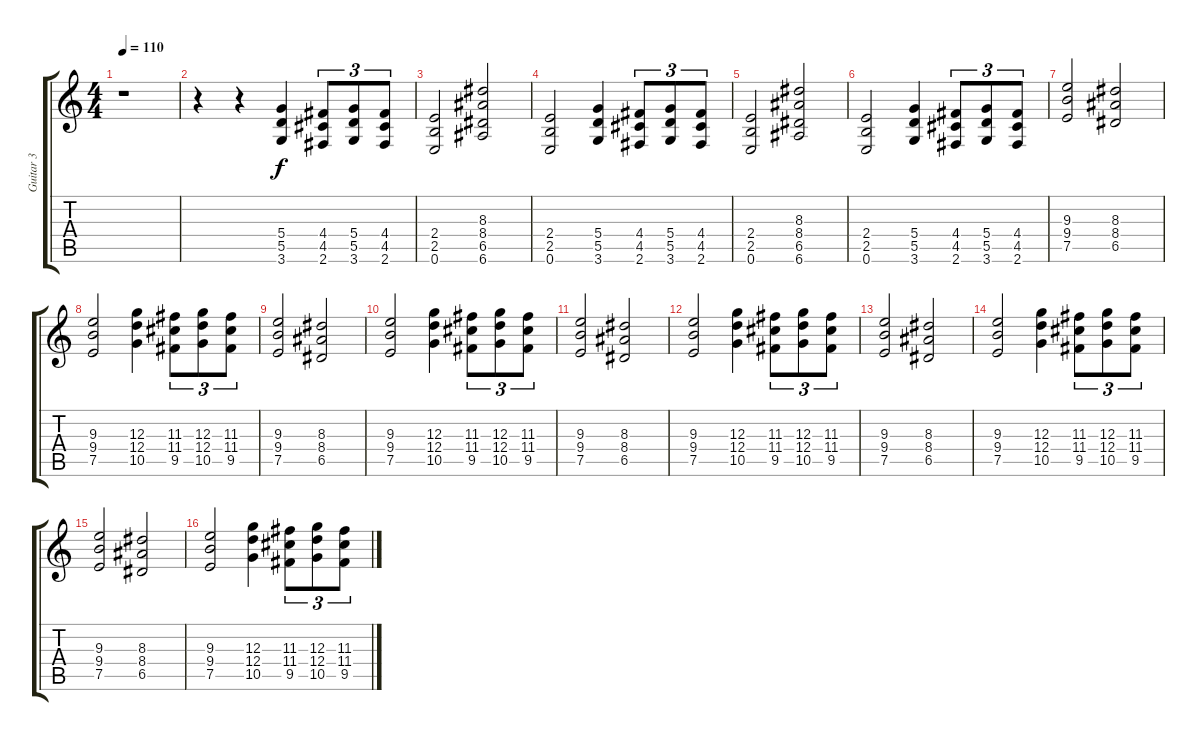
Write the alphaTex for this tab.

\track ("Guitar 3" "Guitar 3") {instrument distortionguitar}
\staff {score tabs}
\tuning (E4 B3 G3 D3 A2 E2) {hide}
\ts (4 4)
\tempo 110
\clef g2
\ks c
r.1{dy f} |
r.4 r.4 (5.4 5.5 3.6).4 (4.4 4.5 2.6).8{tu (3 2)} (5.4 5.5 3.6).8{tu (3 2)} (4.4 4.5 2.6).8{tu (3 2)} |
(2.4 2.5 0.6).2 (8.3 8.4 6.5 6.6).2 |
(2.4 2.5 0.6).2 (5.4 5.5 3.6).4 (4.4 4.5 2.6).8{tu (3 2)} (5.4 5.5 3.6).8{tu (3 2)} (4.4 4.5 2.6).8{tu (3 2)} |
(2.4 2.5 0.6).2 (8.3 8.4 6.5 6.6).2 |
(2.4 2.5 0.6).2 (5.4 5.5 3.6).4 (4.4 4.5 2.6).8{tu (3 2)} (5.4 5.5 3.6).8{tu (3 2)} (4.4 4.5 2.6).8{tu (3 2)} |
(9.3 9.4 7.5).2 (8.3 8.4 6.5).2 |
(9.3 9.4 7.5).2 (12.3 12.4 10.5).4 (11.3 11.4 9.5).8{tu (3 2)} (12.3 12.4 10.5).8{tu (3 2)} (11.3 11.4 9.5).8{tu (3 2)} |
(9.3 9.4 7.5).2 (8.3 8.4 6.5).2 |
(9.3 9.4 7.5).2 (12.3 12.4 10.5).4 (11.3 11.4 9.5).8{tu (3 2)} (12.3 12.4 10.5).8{tu (3 2)} (11.3 11.4 9.5).8{tu (3 2)} |
(9.3 9.4 7.5).2 (8.3 8.4 6.5).2 |
(9.3 9.4 7.5).2 (12.3 12.4 10.5).4 (11.3 11.4 9.5).8{tu (3 2)} (12.3 12.4 10.5).8{tu (3 2)} (11.3 11.4 9.5).8{tu (3 2)} |
(9.3 9.4 7.5).2 (8.3 8.4 6.5).2 |
(9.3 9.4 7.5).2 (12.3 12.4 10.5).4 (11.3 11.4 9.5).8{tu (3 2)} (12.3 12.4 10.5).8{tu (3 2)} (11.3 11.4 9.5).8{tu (3 2)} |
(9.3 9.4 7.5).2 (8.3 8.4 6.5).2 |
(9.3 9.4 7.5).2 (12.3 12.4 10.5).4 (11.3 11.4 9.5).8{tu (3 2)} (12.3 12.4 10.5).8{tu (3 2)} (11.3 11.4 9.5).8{tu (3 2)}
